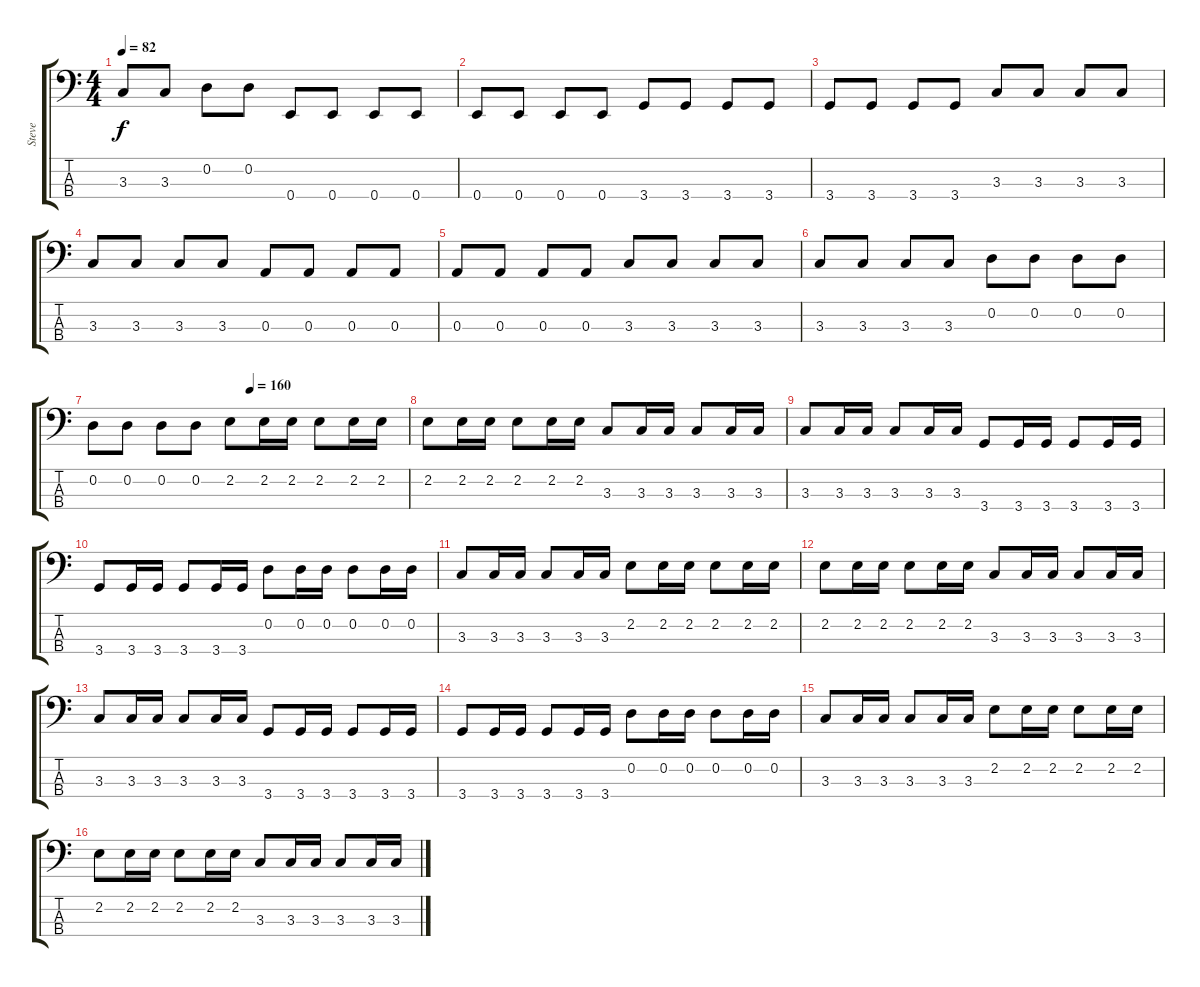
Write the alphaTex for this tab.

\track ("Steve" "Steve") {instrument electricbassfinger}
\staff {score tabs}
\tuning (G2 D2 A1 E1) {hide}
\ts (4 4)
\tempo 82
\clef f4
\ks c
3.3.8{dy f} 3.3.8 0.2.8 0.2.8 0.4.8 0.4.8 0.4.8 0.4.8 |
0.4.8 0.4.8 0.4.8 0.4.8 3.4.8 3.4.8 3.4.8 3.4.8 |
3.4.8 3.4.8 3.4.8 3.4.8 3.3.8 3.3.8 3.3.8 3.3.8 |
3.3.8 3.3.8 3.3.8 3.3.8 0.3.8 0.3.8 0.3.8 0.3.8 |
0.3.8 0.3.8 0.3.8 0.3.8 3.3.8 3.3.8 3.3.8 3.3.8 |
3.3.8 3.3.8 3.3.8 3.3.8 0.2.8 0.2.8 0.2.8 0.2.8 |
\tempo (160 0.5)
0.2.8 0.2.8 0.2.8 0.2.8 2.2.8 2.2.16 2.2.16 2.2.8 2.2.16 2.2.16 |
2.2.8 2.2.16 2.2.16 2.2.8 2.2.16 2.2.16 3.3.8 3.3.16 3.3.16 3.3.8 3.3.16 3.3.16 |
3.3.8 3.3.16 3.3.16 3.3.8 3.3.16 3.3.16 3.4.8 3.4.16 3.4.16 3.4.8 3.4.16 3.4.16 |
3.4.8 3.4.16 3.4.16 3.4.8 3.4.16 3.4.16 0.2.8 0.2.16 0.2.16 0.2.8 0.2.16 0.2.16 |
3.3.8 3.3.16 3.3.16 3.3.8 3.3.16 3.3.16 2.2.8 2.2.16 2.2.16 2.2.8 2.2.16 2.2.16 |
2.2.8 2.2.16 2.2.16 2.2.8 2.2.16 2.2.16 3.3.8 3.3.16 3.3.16 3.3.8 3.3.16 3.3.16 |
3.3.8 3.3.16 3.3.16 3.3.8 3.3.16 3.3.16 3.4.8 3.4.16 3.4.16 3.4.8 3.4.16 3.4.16 |
3.4.8 3.4.16 3.4.16 3.4.8 3.4.16 3.4.16 0.2.8 0.2.16 0.2.16 0.2.8 0.2.16 0.2.16 |
3.3.8 3.3.16 3.3.16 3.3.8 3.3.16 3.3.16 2.2.8 2.2.16 2.2.16 2.2.8 2.2.16 2.2.16 |
2.2.8 2.2.16 2.2.16 2.2.8 2.2.16 2.2.16 3.3.8 3.3.16 3.3.16 3.3.8 3.3.16 3.3.16
